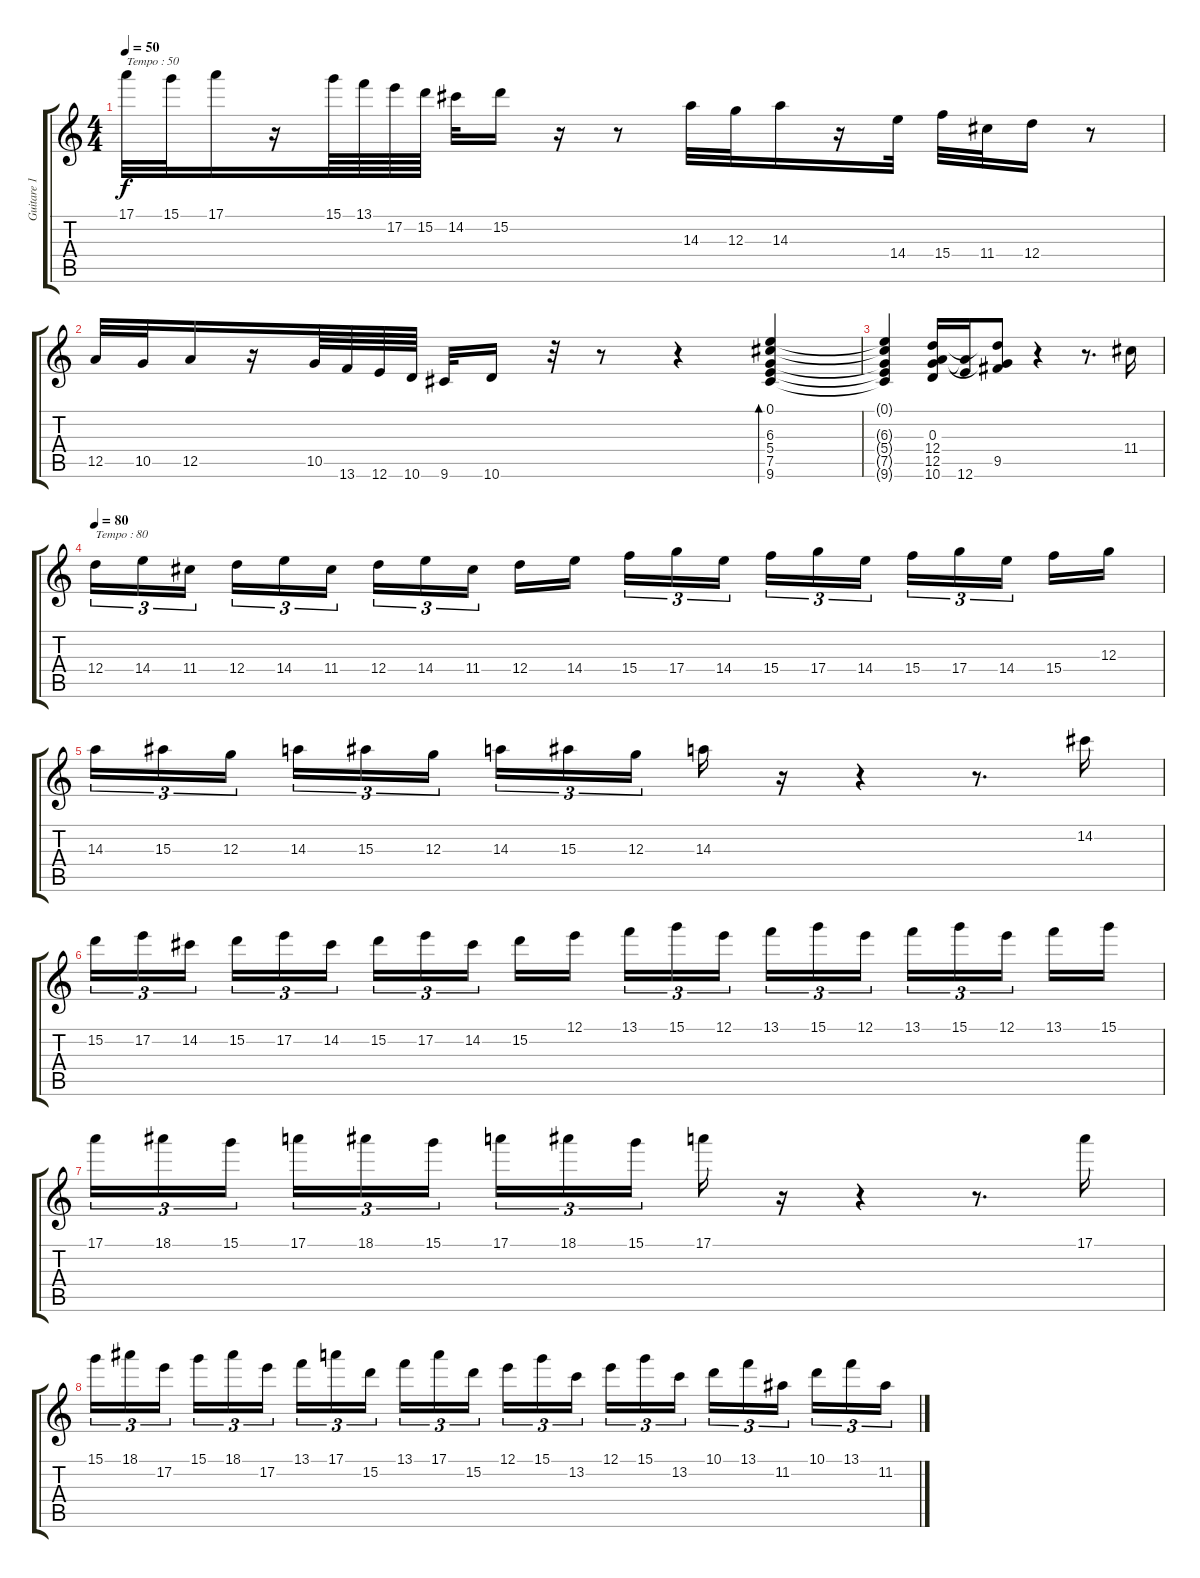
\track ("Guitare 1" "Guitare 1") {instrument overdrivenguitar}
\staff {score tabs}
\tuning (E4 B3 G3 D3 A2 E2) {hide}
\ts (4 4)
\tempo 50
\clef g2
\ks c
17.1.32{txt "Tempo : 50" dy f instrument overdrivenguitar} 15.1.32 17.1.16 r.16 15.1.64 13.1.64 17.2.64 15.2.64 14.2.32 15.2.16 r.16 r.8 14.3.32 12.3.32 14.3.16 r.16 14.4.32 15.4.32 11.4.32 12.4.16 r.8 |
12.5.32 10.5.32 12.5.16 r.16 10.5.64 13.6.64 12.6.64 10.6.64 9.6.32 10.6.16 r.32 r.8 r.4 (0.1 6.3 5.4 7.5 9.6).4{bd 480} |
(0.1{t} 6.3{t} 5.4{t} 7.5{t} 9.6{t}).4 (0.3 12.4 12.5 10.6).16 (12.5{t} 12.6).16 (0.3{t} 12.4{t} 9.5).8 r.4 r.8{d} 11.4.16 |
\tempo 80
12.4.16{tu (3 2) txt "Tempo : 80"} 14.4.16{tu (3 2)} 11.4.16{tu (3 2)} 12.4.16{tu (3 2)} 14.4.16{tu (3 2)} 11.4.16{tu (3 2)} 12.4.16{tu (3 2)} 14.4.16{tu (3 2)} 11.4.16{tu (3 2)} 12.4.16 14.4.16 15.4.16{tu (3 2)} 17.4.16{tu (3 2)} 14.4.16{tu (3 2)} 15.4.16{tu (3 2)} 17.4.16{tu (3 2)} 14.4.16{tu (3 2)} 15.4.16{tu (3 2)} 17.4.16{tu (3 2)} 14.4.16{tu (3 2)} 15.4.16 12.3.16 |
14.3.16{tu (3 2)} 15.3.16{tu (3 2)} 12.3.16{tu (3 2)} 14.3.16{tu (3 2)} 15.3.16{tu (3 2)} 12.3.16{tu (3 2)} 14.3.16{tu (3 2)} 15.3.16{tu (3 2)} 12.3.16{tu (3 2)} 14.3.16 r.16 r.4 r.8{d} 14.2.16 |
15.2.16{tu (3 2)} 17.2.16{tu (3 2)} 14.2.16{tu (3 2)} 15.2.16{tu (3 2)} 17.2.16{tu (3 2)} 14.2.16{tu (3 2)} 15.2.16{tu (3 2)} 17.2.16{tu (3 2)} 14.2.16{tu (3 2)} 15.2.16 12.1.16 13.1.16{tu (3 2)} 15.1.16{tu (3 2)} 12.1.16{tu (3 2)} 13.1.16{tu (3 2)} 15.1.16{tu (3 2)} 12.1.16{tu (3 2)} 13.1.16{tu (3 2)} 15.1.16{tu (3 2)} 12.1.16{tu (3 2)} 13.1.16 15.1.16 |
17.1.16{tu (3 2)} 18.1.16{tu (3 2)} 15.1.16{tu (3 2)} 17.1.16{tu (3 2)} 18.1.16{tu (3 2)} 15.1.16{tu (3 2)} 17.1.16{tu (3 2)} 18.1.16{tu (3 2)} 15.1.16{tu (3 2)} 17.1.16 r.16 r.4 r.8{d} 17.1.16 |
15.1.16{tu (3 2)} 18.1.16{tu (3 2)} 17.2.16{tu (3 2)} 15.1.16{tu (3 2)} 18.1.16{tu (3 2)} 17.2.16{tu (3 2)} 13.1.16{tu (3 2)} 17.1.16{tu (3 2)} 15.2.16{tu (3 2)} 13.1.16{tu (3 2)} 17.1.16{tu (3 2)} 15.2.16{tu (3 2)} 12.1.16{tu (3 2)} 15.1.16{tu (3 2)} 13.2.16{tu (3 2)} 12.1.16{tu (3 2)} 15.1.16{tu (3 2)} 13.2.16{tu (3 2)} 10.1.16{tu (3 2)} 13.1.16{tu (3 2)} 11.2.16{tu (3 2)} 10.1.16{tu (3 2)} 13.1.16{tu (3 2)} 11.2.16{tu (3 2)}
